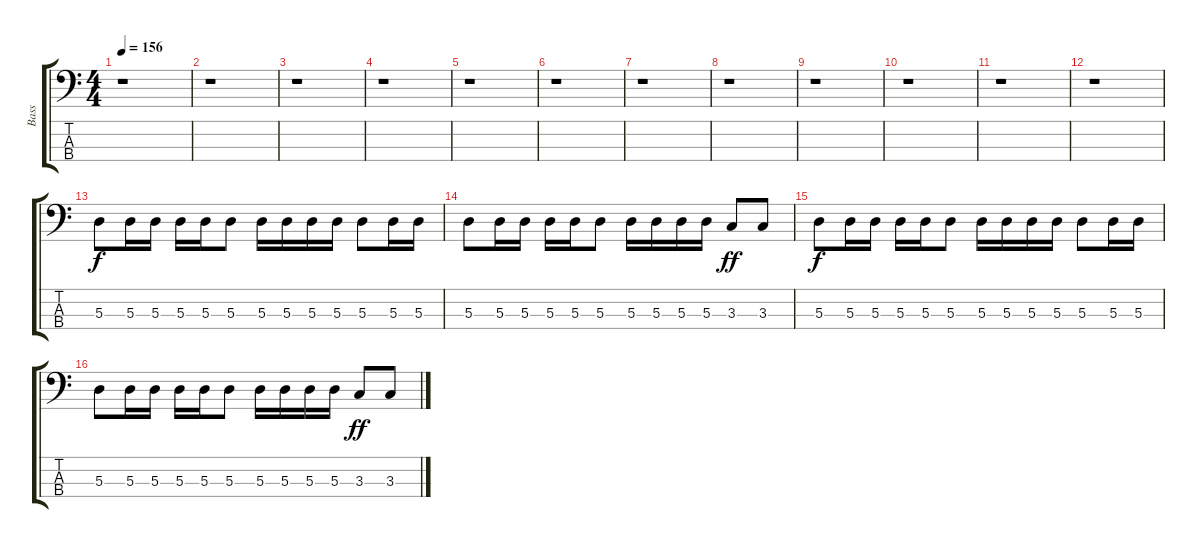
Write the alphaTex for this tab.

\track ("Bass" "Bass") {instrument electricbassfinger}
\staff {score tabs}
\tuning (G2 D2 A1 E1) {hide}
\ts (4 4)
\tempo 156
\clef f4
\ks c
r.1{dy f} |
r.1 |
r.1 |
r.1 |
r.1 |
r.1 |
r.1 |
r.1 |
r.1 |
r.1 |
r.1 |
r.1 |
5.3.8 5.3.16 5.3.16 5.3.16 5.3.16 5.3.8 5.3.16 5.3.16 5.3.16 5.3.16 5.3.8 5.3.16 5.3.16 |
5.3.8 5.3.16 5.3.16 5.3.16 5.3.16 5.3.8 5.3.16 5.3.16 5.3.16 5.3.16 3.3.8{dy ff} 3.3.8 |
5.3.8{dy f} 5.3.16 5.3.16 5.3.16 5.3.16 5.3.8 5.3.16 5.3.16 5.3.16 5.3.16 5.3.8 5.3.16 5.3.16 |
5.3.8 5.3.16 5.3.16 5.3.16 5.3.16 5.3.8 5.3.16 5.3.16 5.3.16 5.3.16 3.3.8{dy ff} 3.3.8
